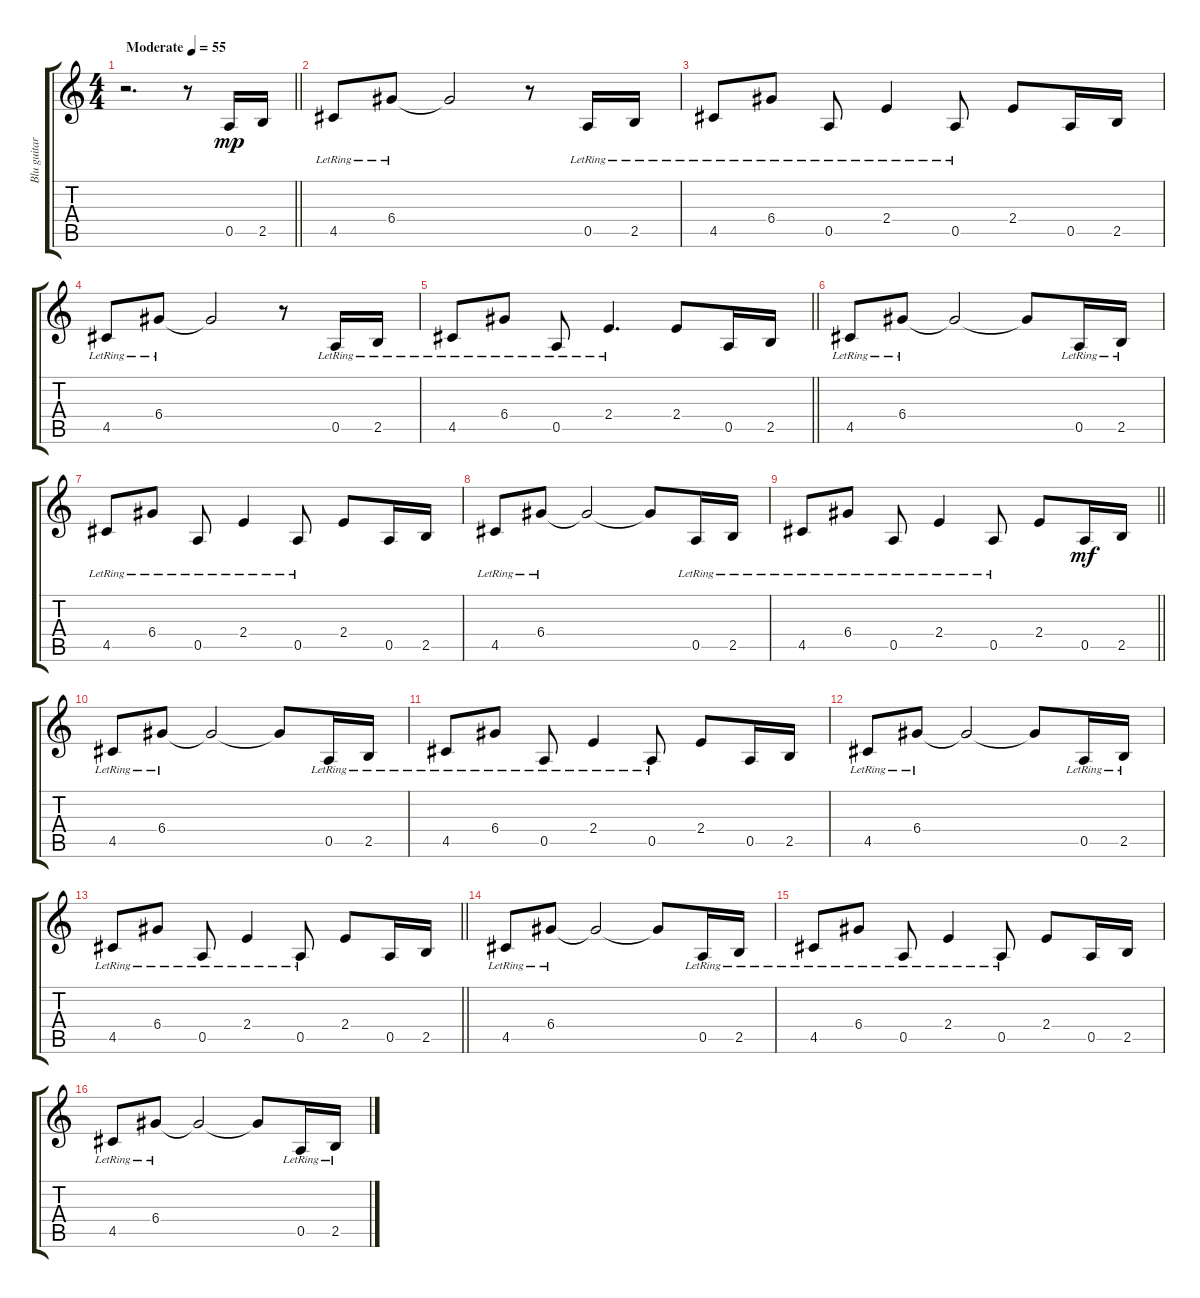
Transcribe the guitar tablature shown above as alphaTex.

\track ("Blu guitar" "Blu guitar") {instrument electricguitarclean}
\staff {score tabs}
\tuning (E4 B3 G3 D3 A2 E2) {hide}
\ts (4 4)
\tempo (55 "Moderate")
\clef g2
\barLineRight lightlight
\ks c
r.2{d dy mp instrument electricguitarclean} r.8 0.5.16 2.5.16 |
\section ("" "")
4.5{lr}.8 6.4{lr}.8 6.4{t}.2 r.8 0.5{lr}.16 2.5{lr}.16 |
4.5{lr}.8 6.4{lr}.8 0.5{lr}.8 2.4{lr}.4 0.5{lr}.8 2.4.8 0.5.16 2.5.16 |
4.5{lr}.8 6.4{lr}.8 6.4{t}.2 r.8 0.5{lr}.16 2.5{lr}.16 |
\barLineRight lightlight
4.5{lr}.8 6.4{lr}.8 0.5{lr}.8 2.4{lr}.4{d} 2.4.8 0.5.16 2.5.16 |
\section ("" "")
4.5{lr}.8 6.4{lr}.8 6.4{t}.2 6.4{t}.8 0.5{lr}.16 2.5{lr}.16 |
4.5{lr}.8 6.4{lr}.8 0.5{lr}.8 2.4{lr}.4 0.5{lr}.8 2.4.8 0.5.16 2.5.16 |
4.5{lr}.8 6.4{lr}.8 6.4{t}.2 6.4{t}.8 0.5{lr}.16 2.5{lr}.16 |
\barLineRight lightlight
4.5{lr}.8 6.4{lr}.8 0.5{lr}.8 2.4{lr}.4 0.5{lr}.8 2.4.8 0.5.16{dy mf} 2.5.16 |
\section ("" "")
4.5{lr}.8 6.4{lr}.8 6.4{t}.2 6.4{t}.8 0.5{lr}.16 2.5{lr}.16 |
4.5{lr}.8 6.4{lr}.8 0.5{lr}.8 2.4{lr}.4 0.5{lr}.8 2.4.8 0.5.16 2.5.16 |
4.5{lr}.8 6.4{lr}.8 6.4{t}.2 6.4{t}.8 0.5{lr}.16 2.5{lr}.16 |
\barLineRight lightlight
4.5{lr}.8 6.4{lr}.8 0.5{lr}.8 2.4{lr}.4 0.5{lr}.8 2.4.8 0.5.16 2.5.16 |
\section ("" "")
4.5{lr}.8 6.4{lr}.8 6.4{t}.2 6.4{t}.8 0.5{lr}.16 2.5{lr}.16 |
4.5{lr}.8 6.4{lr}.8 0.5{lr}.8 2.4{lr}.4 0.5{lr}.8 2.4.8 0.5.16 2.5.16 |
4.5{lr}.8 6.4{lr}.8 6.4{t}.2 6.4{t}.8 0.5{lr}.16 2.5{lr}.16
